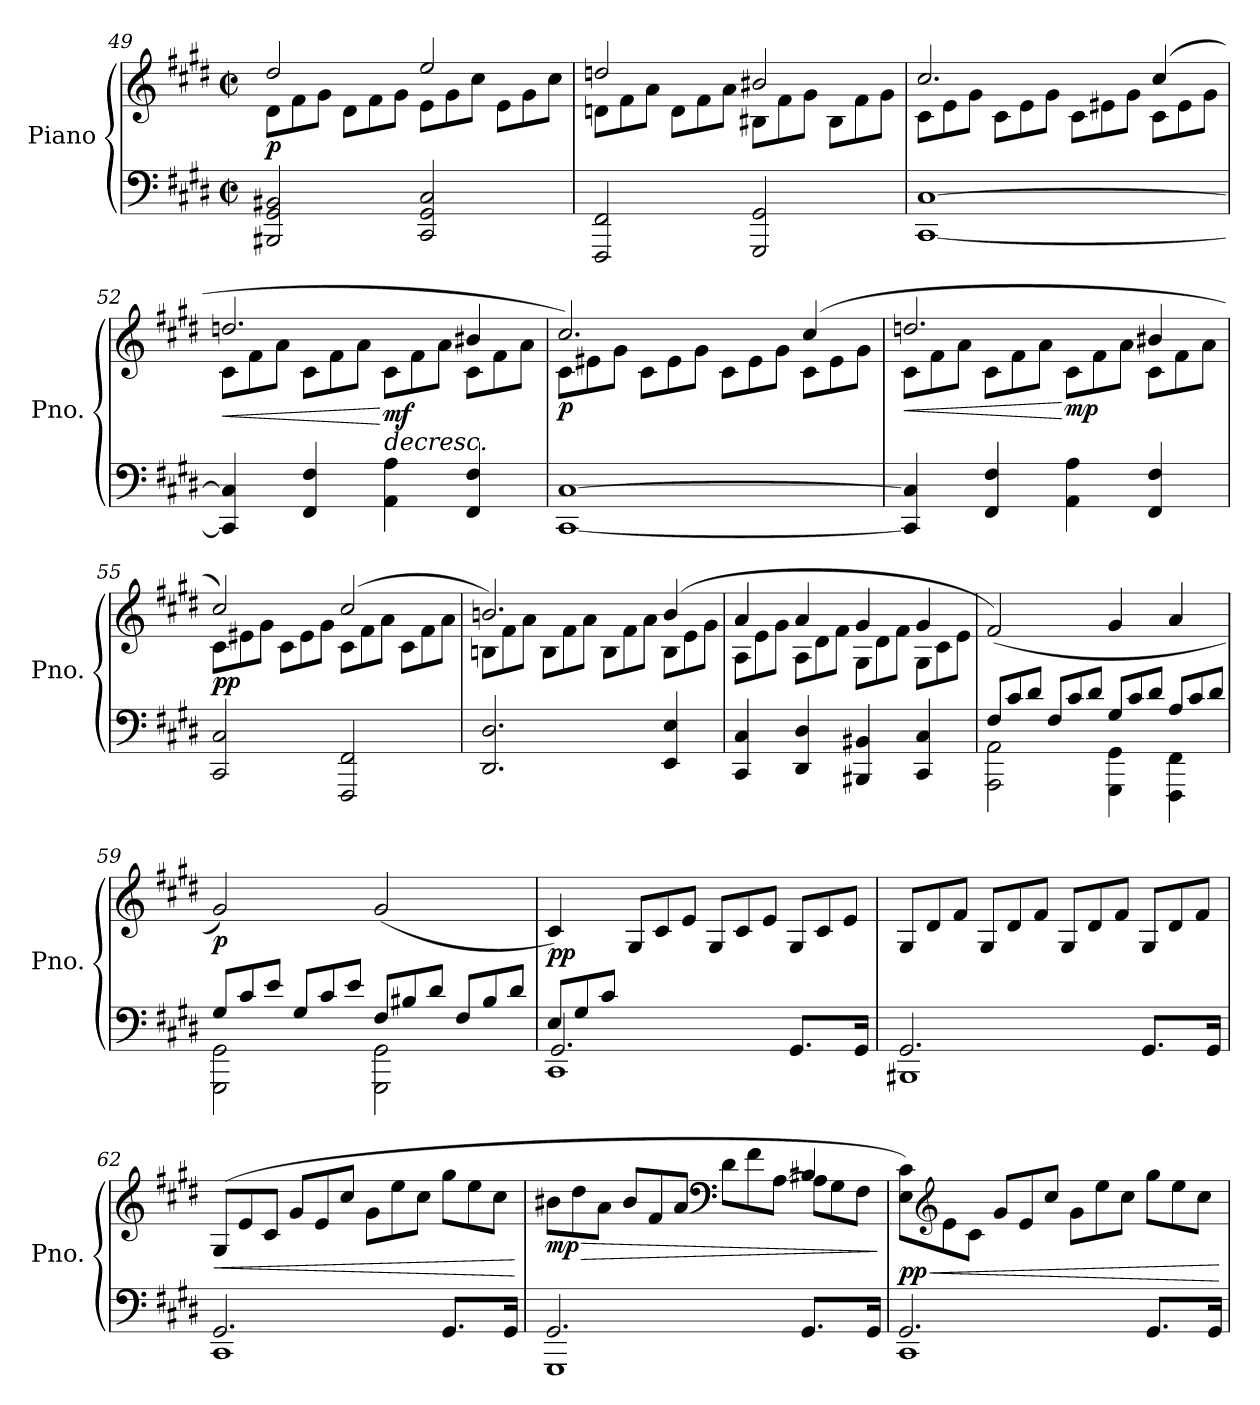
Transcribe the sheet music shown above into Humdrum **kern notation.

**kern	**kern	**dynam
*part1	*part1	*part1
*staff2	*staff1	*staff1/2
*I"Piano	*	*
*I'Pno.	*	*
*clefF4	*clefG2	*
*k[f#c#g#d#]	*k[f#c#g#d#]	*
*M2/2	*M2/2	*
*met(c|)	*met(c|)	*
=49	=49	=49
*	*^	*
*	*	*Xtuplet	*
!	!	!	!LO:DY:b
2BBB#X/ 2GG#/ 2BB#X/	2dd#/	12d#\L	p
.	.	12f#\	.
.	.	12g#\J	.
.	.	12d#\L	.
.	.	12f#\	.
.	.	12g#\J	.
2CC#/ 2GG#/ 2C#/	2ee/	12e\L	.
.	.	12g#\	.
.	.	12cc#\J	.
.	.	12e\L	.
.	.	12g#\	.
.	.	12cc#\J	.
!!LO:LB:g=z	!!
=50	=50	=50	=50
2FFF#/ 2FF#/	2ddn/	12dn\L	.
.	.	12f#\	.
.	.	12a\J	.
.	.	12d\L	.
.	.	12f#\	.
.	.	12a\J	.
2GGG#/ 2GG#/	2b#X/	12B#X\L	.
.	.	12f#\	.
.	.	12g#\J	.
.	.	12B#\L	.
.	.	12f#\	.
.	.	12g#\J	.
=51	=51	=51	=51
[1CC# [1C#	2.cc#/	12c#\L	.
.	.	12e\	.
.	.	12g#\J	.
.	.	12c#\L	.
.	.	12e\	.
.	.	12g#\J	.
.	.	12c#\L	.
.	.	12e#X\	.
.	.	12g#\J	.
.	(>4cc#/	12c#\L	.
.	.	12e#\	.
.	.	12g#\J	.
=52	=52	=52	=52
!	!	!	!LO:HP:b
4CC#/] 4C#/]	2.ddn/	12c#\L	<
.	.	12f#\	.
.	.	12a\J	.
4FF#/ 4F#/	.	12c#\L	.
.	.	12f#\	.
.	.	12a\J	.
!	!	!	!LO:HP:n=1:b
!	!	!	!LO:DY:n=1:b
4AA\ 4A\	.	12c#\L	[ > mf
.	.	12f#\	.
.	.	12a\J	.
4FF#/ 4F#/	4b#X/	12c#\L	.
.	.	12f#\	.
.	.	12a\J	.
=53	=53	=53	=53
!	!	!	!LO:DY:b
[1CC# [1C#	2.cc#/)	12c#\L	p
.	.	12e#X\	.
.	.	12g#\J	.
.	.	12c#\L	.
.	.	12e#\	.
.	.	12g#\J	.
.	.	12c#\L	.
.	.	12e#\	.
.	.	12g#\J	.
.	(>4cc#/	12c#\L	.
.	.	12e#\	.
.	.	12g#\J	.
!!LO:LB:g=z	!!
=54	=54	=54	=54
!	!	!	!LO:HP:b
4CC#/] 4C#/]	2.ddn/	12c#\L	<
.	.	12f#\	.
.	.	12a\J	.
4FF#/ 4F#/	.	12c#\L	.
.	.	12f#\	.
.	.	12a\J	.
!	!	!	!LO:DY:n=1:b
4AA\ 4A\	.	12c#\L	[ mp
.	.	12f#\	.
.	.	12a\J	.
4FF#/ 4F#/	4b#X/	12c#\L	.
.	.	12f#\	.
.	.	12a\J	.
*	*v	*v	*
.	.	]
=55	=55	=55
*	*^	*
!	!	!	!LO:DY:b
2CC#/ 2C#/	2cc#/)	12c#\L	pp
.	.	12e#X\	.
.	.	12g#\J	.
.	.	12c#\L	.
.	.	12e#\	.
.	.	12g#\J	.
2FFF#/ 2FF#/	(>2cc#/	12c#\L	.
.	.	12f#\	.
.	.	12a\J	.
.	.	12c#\L	.
.	.	12f#\	.
.	.	12a\J	.
=56	=56	=56	=56
2.DD#/ 2.D#/	2.bn/)	12Bn\L	.
.	.	12f#\	.
.	.	12a\J	.
.	.	12B\L	.
.	.	12f#\	.
.	.	12a\J	.
.	.	12B\L	.
.	.	12f#\	.
.	.	12a\J	.
4EE/ 4E/	(>4b/	12B\L	.
.	.	12e\	.
.	.	12g#\J	.
!!LO:LB:g=z	!!
=57	=57	=57	=57
4CC#/ 4C#/	4a/	12A\L	.
.	.	12e\	.
.	.	12g#\J	.
4DD#/ 4D#/	4a/	12A\L	.
.	.	12d#\	.
.	.	12f#\J	.
4BBB#X/ 4BB#X/	4g#/	12G#\L	.
.	.	12d#\	.
.	.	12f#\J	.
4CC#/ 4C#/	4g#/	12G#\L	.
.	.	12c#\	.
.	.	12e\J	.
*	*v	*v	*
=58	=58	=58
*Xtuplet	*	*
*^	*^	*
!	!	!LO:TX:b:i:t=cresc.	!	!
*	*	*v	*v	*
12F#/L	2AAA\ 2AA\	(>2f#/)	.
12c#/	.	.	.
12d#/J	.	.	.
12F#/L	.	.	.
12c#/	.	.	.
12d#/J	.	.	.
12G#/L	4GGG#\ 4GG#\	4g#/	.
12c#/	.	.	.
12d#/J	.	.	.
12A/L	4FFF#\ 4FF#\	4a/	.
12c#/	.	.	.
12d#/J	.	.	.
=59	=59	=59	=59
!	!	!	!LO:DY:b
12G#/L	2GGG#\ 2GG#\	2g#/)	p
12c#/	.	.	.
12e/J	.	.	.
12G#/L	.	.	.
12c#/	.	.	.
12e/J	.	.	.
12F#/L	2GGG#\ 2GG#\	(>2g#/	.
12B#X/	.	.	.
12d#/J	.	.	.
12F#/L	.	.	.
12B#/	.	.	.
12d#/J	.	.	.
=60	=60	=60	=60
*	*^	*^	*
!	!	!	!	!	!LO:DY:b
12E/L	2.GG#/	1CC#	4c#/)	4ryy	pp
12G#/	.	.	.	.	.
12c#/J	.	.	.	.	.
2.ryy	.	.	4ryy	12G#/L	.
.	.	.	.	12c#/	.
.	.	.	.	12e/J	.
.	.	.	2ryy	12G#/L	.
.	.	.	.	12c#/	.
.	.	.	.	12e/J	.
.	8.GG#/L	.	.	12G#/L	.
.	.	.	.	12c#/	.
.	.	.	.	12e/J	.
.	16GG#/Jk	.	.	.	.
*	*v	*v	*	*	*
*	*	*v	*v	*
!!LO:LB:g=z
=61	=61	=61	=61
2.GG#/	1BBB#X	12G#/L	.
.	.	12d#/	.
.	.	12f#/J	.
.	.	12G#/L	.
.	.	12d#/	.
.	.	12f#/J	.
.	.	12G#/L	.
.	.	12d#/	.
.	.	12f#/J	.
8.GG#/L	.	12G#/L	.
.	.	12d#/	.
.	.	12f#/J	.
16GG#/Jk	.	.	.
=62	=62	=62	=62
!	!	!	!LO:HP:b
2.GG#/	1CC#	(>12G#/L	<
.	.	12e/	.
.	.	12c#/J	.
.	.	12g#/L	.
.	.	12e/	.
.	.	12cc#/J	.
.	.	12g#\L	.
.	.	12ee\	.
.	.	12cc#\J	.
8.GG#/L	.	12gg#\L	.
.	.	12ee\	.
.	.	12cc#\J	.
16GG#/Jk	.	.	.
*v	*v	*	*
.	.	[
=63	=63	=63
*^	*	*
!	!	!	!LO:HP:b
*	*	*^	*
!	!	!	!	!LO:DY:n=1:b
2.GG#/	1GGG#	4ryy	12b#X\L	> mp
.	.	.	12dd#\	.
.	.	.	12a\J	.
.	.	4raayy	12b#/L	.
.	.	.	12f#/	.
.	.	.	12a/J	.
*	*	*clefF4	*	*
.	.	4reyy	12d#\L	.
.	.	.	12f#\	.
.	.	.	[12A\J	.
8.GG#/L	.	4B#X/	12A\L]	.
.	.	.	12G#\	.
.	.	.	12F#\J	.
16GG#/Jk	.	.	.	.
*v	*v	*	*	*
*	*v	*v	*
.	.	]
=64	=64	=64
*^	*	*
!	!	!	!LO:HP:b
!	!	!	!LO:DY:n=1:b
2.GG#/	1CC#	12E\ 12c#\L)	< pp
*	*	*clefG2	*
.	.	12e\	.
.	.	12c#\J	.
.	.	12g#/L	.
.	.	12e/	.
.	.	12cc#/J	.
.	.	12g#\L	.
.	.	12ee\	.
.	.	12cc#\J	.
8.GG#/L	.	12gg#\L	.
.	.	12ee\	.
.	.	12cc#\J	.
16GG#/Jk	.	.	.
*v	*v	*	*
.	.	[
=	=	=
*-	*-	*-
